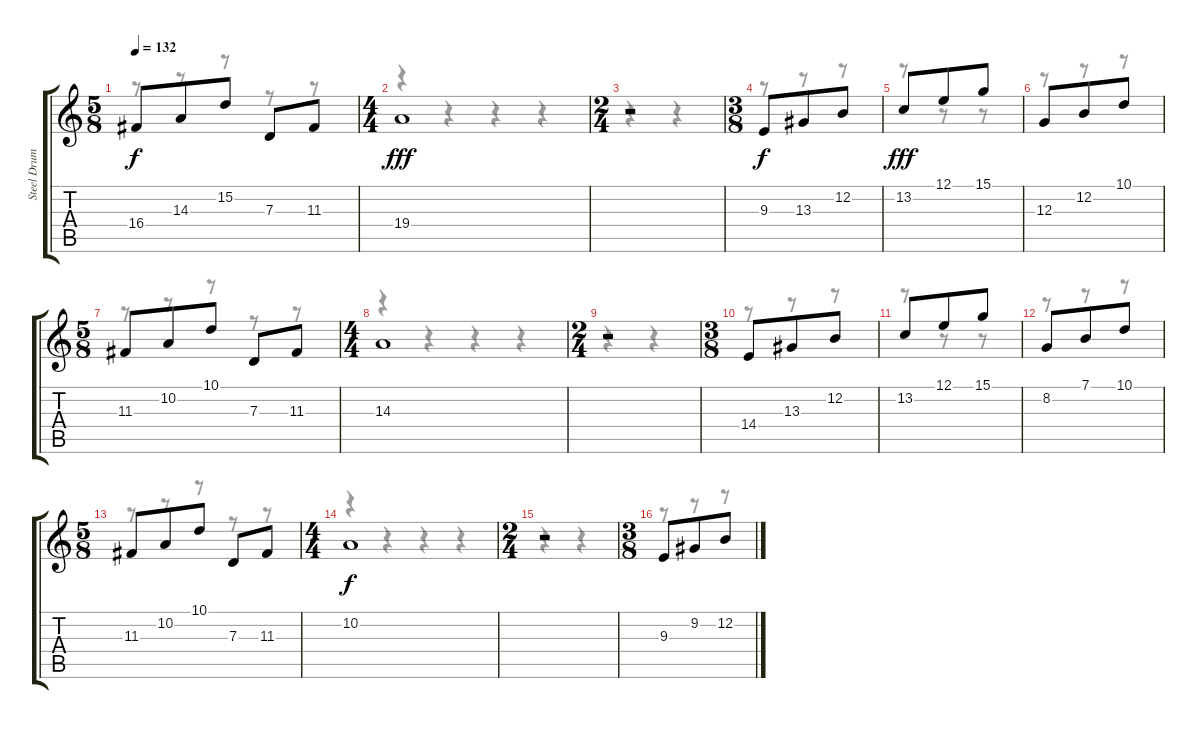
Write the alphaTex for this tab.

\track ("Steel Drums" "Steel Drum") {instrument steeldrums}
\staff {score tabs}
\tuning (E4 B3 G3 D3 A2 E2) {hide}
\voice
\ts (5 8)
\tempo 132
\clef g2
\ks c
16.4.8{dy f} 14.3.8 15.2.8 7.3.8 11.3.8 |
\ts (4 4)
19.4.1{dy fff} |
\ts (2 4)
r.2 |
\ts (3 8)
9.3.8{dy f} 13.3.8 12.2.8 |
13.2.8{dy fff} 12.1.8 15.1.8 |
12.3.8 12.2.8 10.1.8 |
\ts (5 8)
11.3.8 10.2.8 10.1.8 7.3.8 11.3.8 |
\ts (4 4)
14.3.1 |
\ts (2 4)
r.2 |
\ts (3 8)
14.4.8 13.3.8 12.2.8 |
13.2.8 12.1.8 15.1.8 |
8.2.8 7.1.8 10.1.8 |
\ts (5 8)
11.3.8 10.2.8 10.1.8 7.3.8 11.3.8 |
\ts (4 4)
10.2.1{dy f} |
\ts (2 4)
r.2 |
\ts (3 8)
9.3.8 9.2.8 12.2.8
\voice
\clef g2
\ottava regular
\simile none
\ks c
r.8{dy f} r.8 r.8 r.8 r.8 |
r.4 r.4 r.4 r.4 |
r.4 r.4 |
r.8 r.8 r.8 |
r.8 r.8 r.8 |
r.8 r.8 r.8 |
r.8 r.8 r.8 r.8 r.8 |
r.4 r.4 r.4 r.4 |
r.4 r.4 |
r.8 r.8 r.8 |
r.8 r.8 r.8 |
r.8 r.8 r.8 |
r.8 r.8 r.8 r.8 r.8 |
r.4 r.4 r.4 r.4 |
r.4 r.4 |
r.8 r.8 r.8
